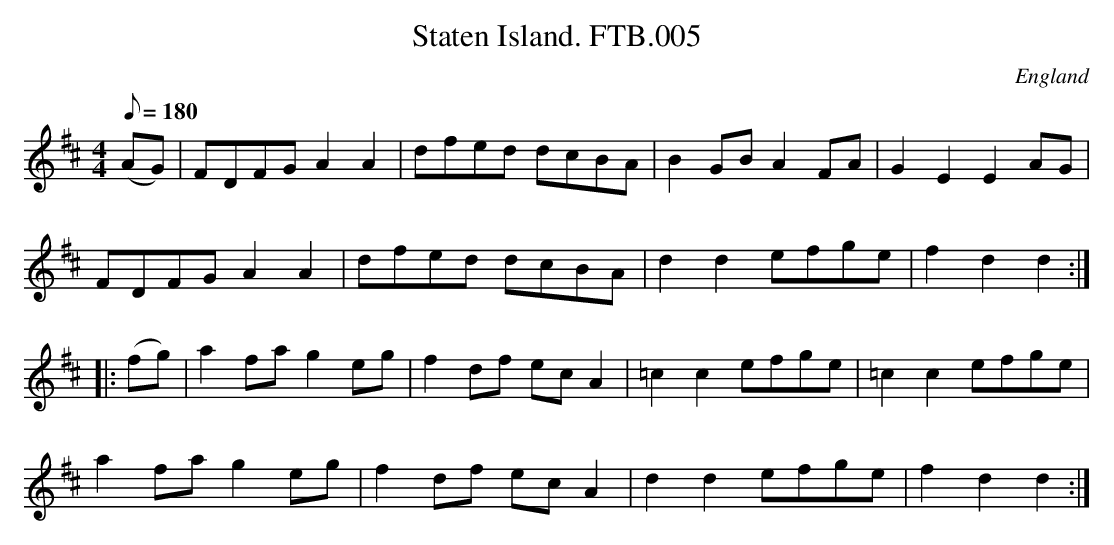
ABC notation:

X:1
T:Staten Island. FTB.005
M:4/4
L:1/8
Q:180
O:England
K:D
(AG)|FDFGA2A2|dfed dcBA|B2GBA2FA|G2E2E2AG|
FDFGA2A2|dfed dcBA|d2d2 efge|f2d2d2:|
|:(fg)|a2fag2eg|f2df ecA2|=c2c2efge|=c2c2efge|
a2fag2eg|f2df ecA2|d2d2efge|f2d2d2:|
